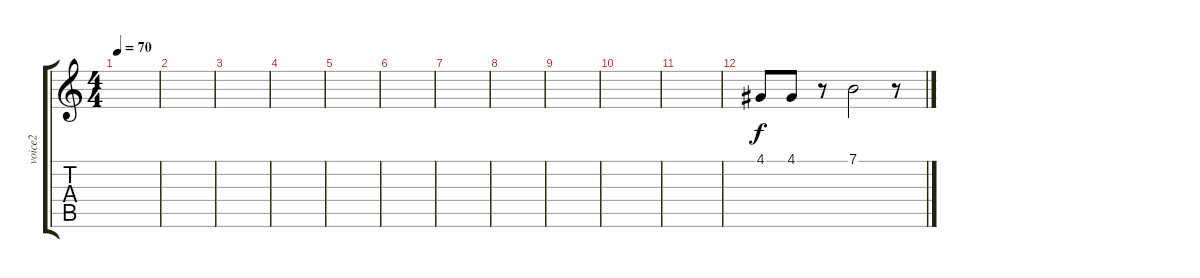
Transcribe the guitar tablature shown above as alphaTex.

\track ("voice2" "voice2") {instrument pad4choir}
\staff {score tabs}
\tuning (E4 B3 G3 D3 A2 E2) {hide}
\ts (4 4)
\tempo 70
\clef g2
\ks c
|
|
|
|
|
|
|
|
|
|
|
4.1.8{instrument choiraahs} 4.1.8 r.8 7.1.2 r.8
